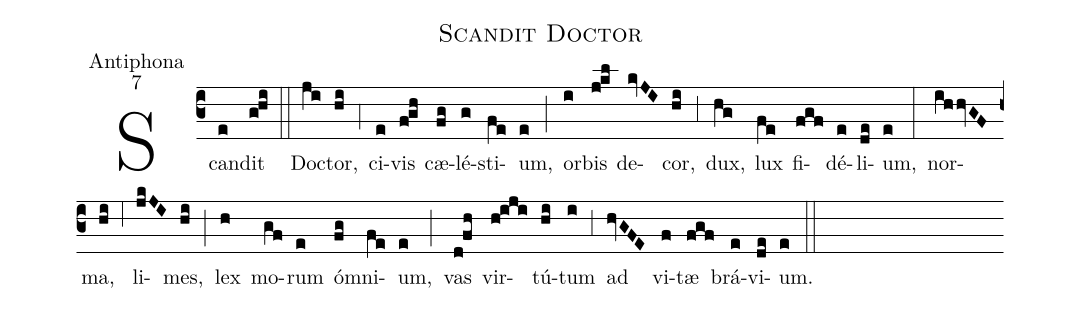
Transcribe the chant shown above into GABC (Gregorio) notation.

name:Scandit Doctor;
office-part:Antiphona;
mode:7;
%%
(c3) Scan(e)dit(g!hi) (::)
Do(ji)ctor,(hi) (,4) ci(e)vis(f!gh) cæ(fg)lé(g)sti(fe)um,(e) (;) or(i)bis(j!kl) de(kvJI)cor,(hi) (,3) dux,(hg) lux(fe) fi(fgf)dé(e)li(de)um,(e) (:)
nor(ihhvGF)ma,(hi) (,6) li(jkJI)mes,(hi) (;) lex(h) mo(gf)rum(e) óm(fg)ni(fe)um,(e) (;) vas(d!fh) vir(h!iji)tú(hi)tum(i) (,3) ad(hvGFE) vi(f)tæ(fgf) brá(e)vi(de)um.(e) (::)
